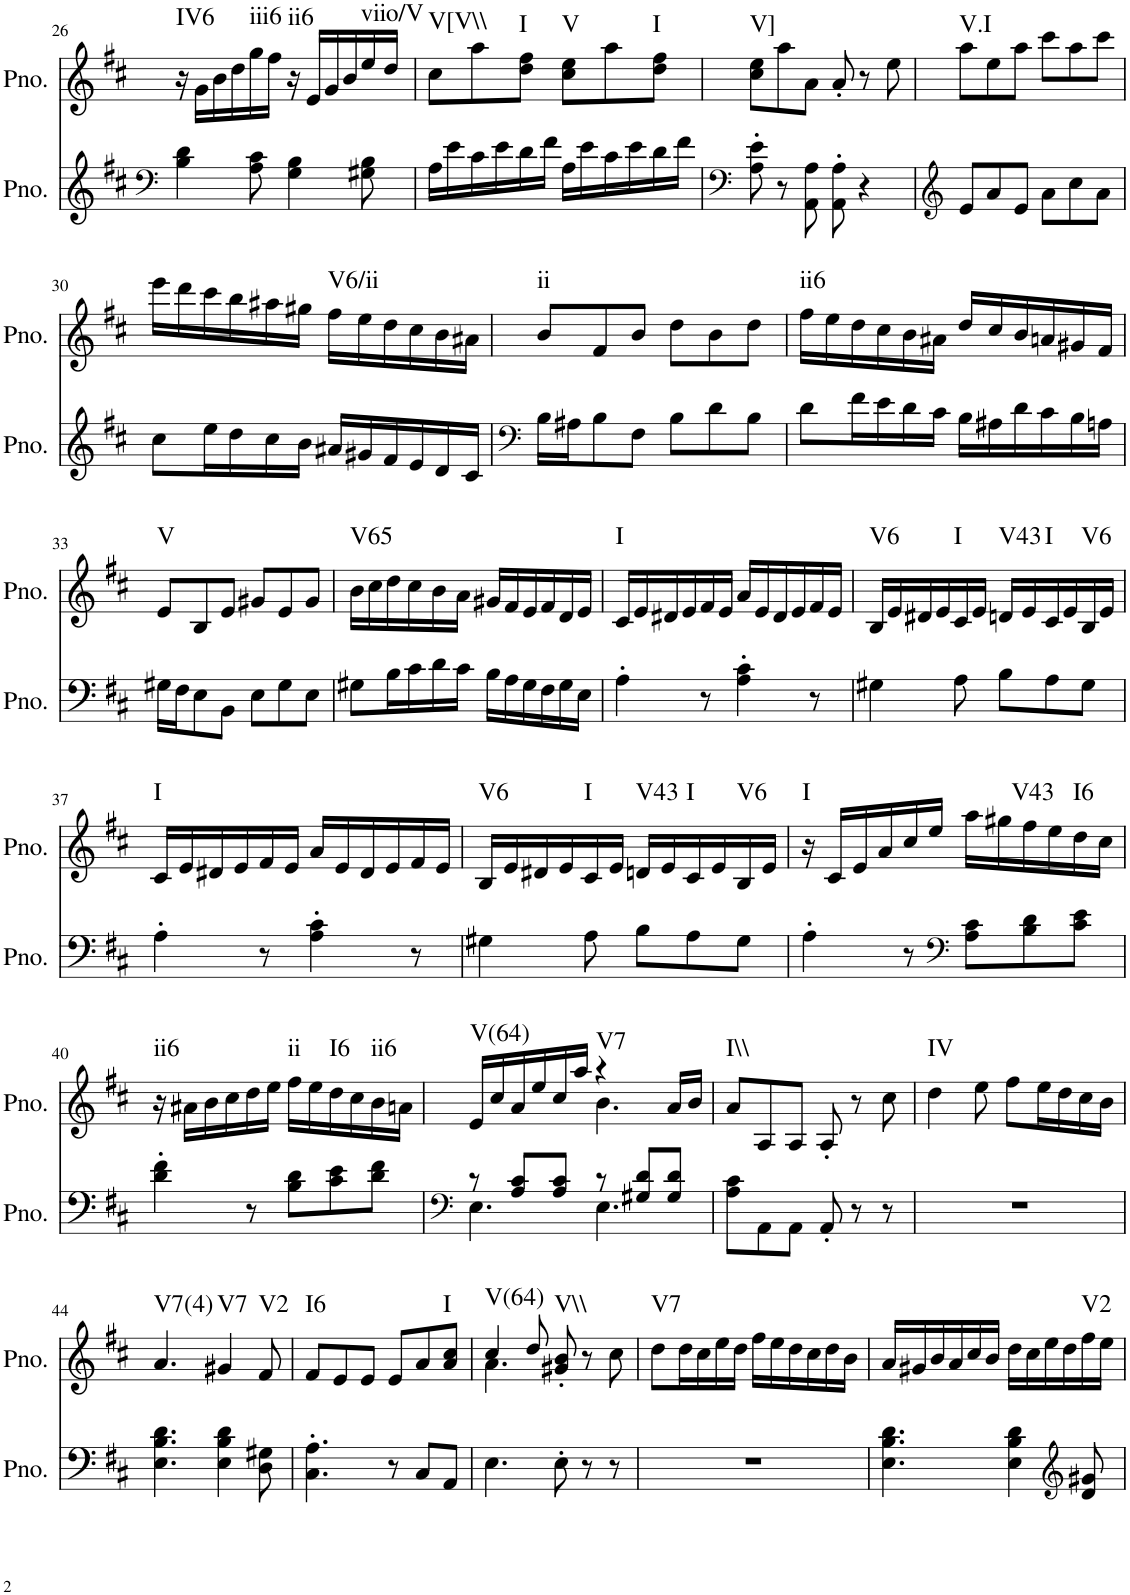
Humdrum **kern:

**kern	**kern	**harte
*part2	*part1	*part1
*staff2	*staff1	*
*I"Piano, unbenannt	*I"Piano, unbenannt	*
*I'Pno.	*I'Pno.	*
!!LO:PB:g=z
*clefF4	*clefG2	*
*k[f#c#]	*k[f#c#]	*
*M6/8	*M6/8	*
=26	=26	=26
!	!	!LO:H:kt=IV6
4B\ 4d\	16r	N
.	16g\LL	.
.	16b\	.
.	16dd\	.
!	!	!LO:H:kt=iii6
8A\ 8c#\	16gg\	N
.	16ff#\JJ	.
!	!	!LO:H:kt=ii6
4G\ 4B\	16r	N
.	16e/LL	.
.	16g/	.
.	16b/	.
!	!	!LO:H:kt=viio/V
8G#X\ 8B\	16ee/	N
.	16dd/JJ	.
=27	=27	=27
!	!	!LO:H:kt=V[V\\
16A\LL	8cc#\L	N
16e\	.	.
16c#\	8aa\	.
16e\	.	.
!	!	!LO:H:kt=I
16d\	8dd\ 8ff#\J	N
16f#\JJ	.	.
!	!	!LO:H:kt=V
16A\LL	8cc#\ 8ee\L	N
16e\	.	.
16c#\	8aa\	.
16e\	.	.
!	!	!LO:H:kt=I
16d\	8dd\ 8ff#\J	N
16f#\JJ	.	.
=28	=28	=28
*clefF4	*	*
!	!	!LO:H:kt=V]
8A\' 8e\'	8cc#\ 8ee\L	N
8r	8aa\	.
8AA\ 8A\	8a\J	.
8AA\' 8A\'	8a'/	.
4r	8r	.
.	8ee\	.
=29	=29	=29
*clefG2	*	*
!	!	!LO:H:kt=V.I
8e/L	8aa\L	N
8a/	8ee\	.
8e/J	8aa\J	.
8a\L	8ccc#\L	.
8cc#\	8aa\	.
8a\J	8ccc#\J	.
!!LO:LB:g=z
=30	=30	=30
8cc#\L	16eee\LL	.
.	16ddd\	.
16ee\L	16ccc#\	.
16dd\	16bb\	.
16cc#\	16aa#X\	.
16b\JJ	16gg#X\JJ	.
!	!	!LO:H:kt=V6/ii
16a#X/LL	16ff#\LL	N
16g#X/	16ee\	.
16f#/	16dd\	.
16e/	16cc#\	.
16d/	16b\	.
16c#/JJ	16a#X\JJ	.
=31	=31	=31
*clefF4	*	*
!	!	!LO:H:kt=ii
16B\LL	8b/L	N
16A#X\J	.	.
8B\	8f#/	.
8F#\J	8b/J	.
8B\L	8dd\L	.
8d\	8b\	.
8B\J	8dd\J	.
=32	=32	=32
!	!	!LO:H:kt=ii6
8d\L	16ff#\LL	N
.	16ee\	.
16f#\L	16dd\	.
16e\	16cc#\	.
16d\	16b\	.
16c#\JJ	16a#X\JJ	.
16B\LL	16dd/LL	.
16A#X\	16cc#/	.
16d\	16b/	.
16c#\	16an/	.
16B\	16g#X/	.
16An\JJ	16f#/JJ	.
!!LO:LB:g=z
=33	=33	=33
!	!	!LO:H:kt=V
16G#X\LL	8e/L	N
16F#\J	.	.
8E\	8B/	.
8BB\J	8e/J	.
8E\L	8g#X/L	.
8G#\	8e/	.
8E\J	8g#/J	.
=34	=34	=34
!	!	!LO:H:kt=V65
8G#X\L	16b\LL	N
.	16cc#\	.
16B\L	16dd\	.
16c#\	16cc#\	.
16d\	16b\	.
16c#\JJ	16a\JJ	.
16B\LL	16g#X/LL	.
16A\	16f#/	.
16G#\	16e/	.
16F#\	16f#/	.
16G#\	16d/	.
16E\JJ	16e/JJ	.
=35	=35	=35
!	!	!LO:H:kt=I
4A'\	16c#/LL	N
.	16e/	.
.	16d#X/	.
.	16e/	.
8r	16f#/	.
.	16e/JJ	.
4A\' 4c#\'	16a/LL	.
.	16e/	.
.	16d#/	.
.	16e/	.
8r	16f#/	.
.	16e/JJ	.
=36	=36	=36
!	!	!LO:H:kt=V6
4G#X\	16B/LL	N
.	16e/	.
.	16d#X/	.
.	16e/	.
!	!	!LO:H:kt=I
8A\	16c#/	N
.	16e/JJ	.
!	!	!LO:H:kt=V43
8B\L	16dn/LL	N
.	16e/	.
!	!	!LO:H:kt=I
8A\	16c#/	N
.	16e/	.
!	!	!LO:H:kt=V6
8G#\J	16B/	N
.	16e/JJ	.
!!LO:LB:g=z
=37	=37	=37
!	!	!LO:H:kt=I
4A'\	16c#/LL	N
.	16e/	.
.	16d#X/	.
.	16e/	.
8r	16f#/	.
.	16e/JJ	.
4A\' 4c#\'	16a/LL	.
.	16e/	.
.	16d#/	.
.	16e/	.
8r	16f#/	.
.	16e/JJ	.
=38	=38	=38
!	!	!LO:H:kt=V6
4G#X\	16B/LL	N
.	16e/	.
.	16d#X/	.
.	16e/	.
!	!	!LO:H:kt=I
8A\	16c#/	N
.	16e/JJ	.
!	!	!LO:H:kt=V43
8B\L	16dn/LL	N
.	16e/	.
!	!	!LO:H:kt=I
8A\	16c#/	N
.	16e/	.
!	!	!LO:H:kt=V6
8G#\J	16B/	N
.	16e/JJ	.
=39	=39	=39
!	!	!LO:H:kt=I
4A'\	16r	N
.	16c#/LL	.
.	16e/	.
.	16a/	.
8r	16cc#/	.
.	16ee/JJ	.
*clefF4	*	*
8A\ 8c#\L	16aa\LL	.
.	16gg#X\	.
!	!	!LO:H:kt=V43
8B\ 8d\	16ff#\	N
.	16ee\	.
!	!	!LO:H:kt=I6
8c#\ 8e\J	16dd\	N
.	16cc#\JJ	.
!!LO:LB:g=z
=40	=40	=40
!	!	!LO:H:kt=ii6
4d\' 4f#\'	16r	N
.	16a#X\LL	.
.	16b\	.
.	16cc#\	.
8r	16dd\	.
.	16ee\JJ	.
!	!	!LO:H:kt=ii
8B\ 8d\L	16ff#\LL	N
.	16ee\	.
!	!	!LO:H:kt=I6
8c#\ 8e\	16dd\	N
.	16cc#\	.
!	!	!LO:H:kt=ii6
8d\ 8f#\J	16b\	N
.	16an\JJ	.
=41	=41	=41
*clefF4	*	*
*^	*^	*
!	!	!	!	!LO:H:kt=V(64)
8r	4.E\	16e/LL	4.ryy	N
.	.	16cc#/	.	.
8A/ 8c#/L	.	16a/	.	.
.	.	16ee/	.	.
8A/ 8c#/J	.	16cc#/	.	.
.	.	16aa/JJ	.	.
!	!	!	!	!LO:H:kt=V7
8r	4.E\	4r	4.b\	N
8G#X/ 8d/L	.	.	.	.
8G#/ 8d/J	.	16a/LL	.	.
.	.	16b/JJ	.	.
*v	*v	*	*	*
*	*v	*v	*
=42	=42	=42
!	!	!LO:H:kt=I\\
8A\ 8c#\L	8a/L	N
8AA\	8A/	.
8AA\J	8A/J	.
8AA'/	8A'/	.
8r	8r	.
8r	8cc#\	.
=43	=43	=43
!	!	!LO:H:kt=IV
2.r	4dd\	N
.	8ee\	.
.	8ff#\L	.
.	16ee\L	.
.	16dd\	.
.	16cc#\	.
.	16b\JJ	.
!!LO:LB:g=z
=44	=44	=44
!	!	!LO:H:kt=V7(4)
4.E\ 4.B\ 4.d\	4.a/	N
!	!	!LO:H:kt=V7
4E\ 4B\ 4d\	4g#X/	N
!	!	!LO:H:kt=V2
8D\ 8G#X\	8f#/	N
=45	=45	=45
!	!	!LO:H:kt=I6
4.C#\' 4.A\'	8f#/L	N
.	8e/	.
.	8e/J	.
8r	8e/L	.
8C#/L	8a/	.
!	!	!LO:H:kt=I
8AA/J	8a/ 8cc#/J	N
=46	=46	=46
*	*^	*
!	!	!	!LO:H:kt=V(64)
4.E\	4cc#/	4.a\	N
.	8dd/	.	.
!	!	!	!LO:H:kt=V\\
8E'\	8g#X/' 8b/'	4.ryy	N
8r	8r	.	.
8r	8cc#\	.	.
*	*v	*v	*
=47	=47	=47
!	!	!LO:H:kt=V7
2.r	8dd\L	N
.	16dd\L	.
.	16cc#\	.
.	16ee\	.
.	16dd\JJ	.
.	16ff#\LL	.
.	16ee\	.
.	16dd\	.
.	16cc#\	.
.	16dd\	.
.	16b\JJ	.
=48	=48	=48
4.E\ 4.B\ 4.d\	16a/LL	.
.	16g#X/	.
.	16b/	.
.	16a/	.
.	16cc#/	.
.	16b/JJ	.
4E\ 4B\ 4d\	16dd\LL	.
.	16cc#\	.
.	16ee\	.
.	16dd\	.
*clefG2	*	*
!	!	!LO:H:kt=V2
8d/ 8g#X/	16ff#\	N
.	16ee\JJ	.
=	=	=
*-	*-	*-
